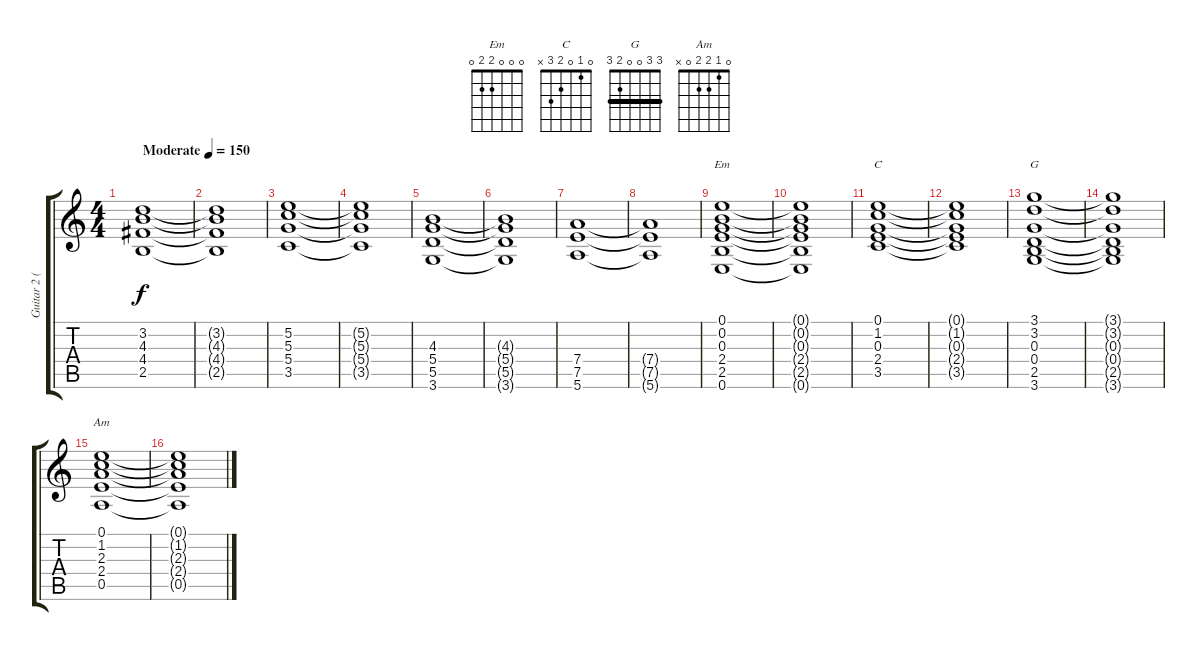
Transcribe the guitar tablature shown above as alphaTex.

\track ("Guitar 2 (Andrew)" "Guitar 2 (") {instrument distortionguitar}
\staff {score tabs}
\tuning (E4 B3 G3 D3 A2 E2) {hide}
\chord ("Em" 0 0 0 2 2 0)
\chord ("C" 0 1 0 2 3 x)
\chord ("G" 3 3 0 0 2 3) {barre 3}
\chord ("Am" 0 1 2 2 0 x)
\ts (4 4)
\tempo (150 "Moderate")
\clef g2
\ks c
(3.2 4.3 4.4 2.5).1{dy f instrument distortionguitar} |
(3.2{t} 4.3{t} 4.4{t} 2.5{t}).1 |
(5.2 5.3 5.4 3.5).1 |
(5.2{t} 5.3{t} 5.4{t} 3.5{t}).1 |
(4.3 5.4 5.5 3.6).1 |
(4.3{t} 5.4{t} 5.5{t} 3.6{t}).1 |
(7.4 7.5 5.6).1 |
(7.4{t} 7.5{t} 5.6{t}).1 |
(0.1 0.2 0.3 2.4 2.5 0.6).1{ch "Em"} |
(0.1{t} 0.2{t} 0.3{t} 2.4{t} 2.5{t} 0.6{t}).1 |
(0.1 1.2 0.3 2.4 3.5).1{ch "C"} |
(0.1{t} 1.2{t} 0.3{t} 2.4{t} 3.5{t}).1 |
(3.1 3.2 0.3 0.4 2.5 3.6).1{ch "G"} |
(3.1{t} 3.2{t} 0.3{t} 0.4{t} 2.5{t} 3.6{t}).1 |
(0.1 1.2 2.3 2.4 0.5).1{ch "Am"} |
(0.1{t} 1.2{t} 2.3{t} 2.4{t} 0.5{t}).1
